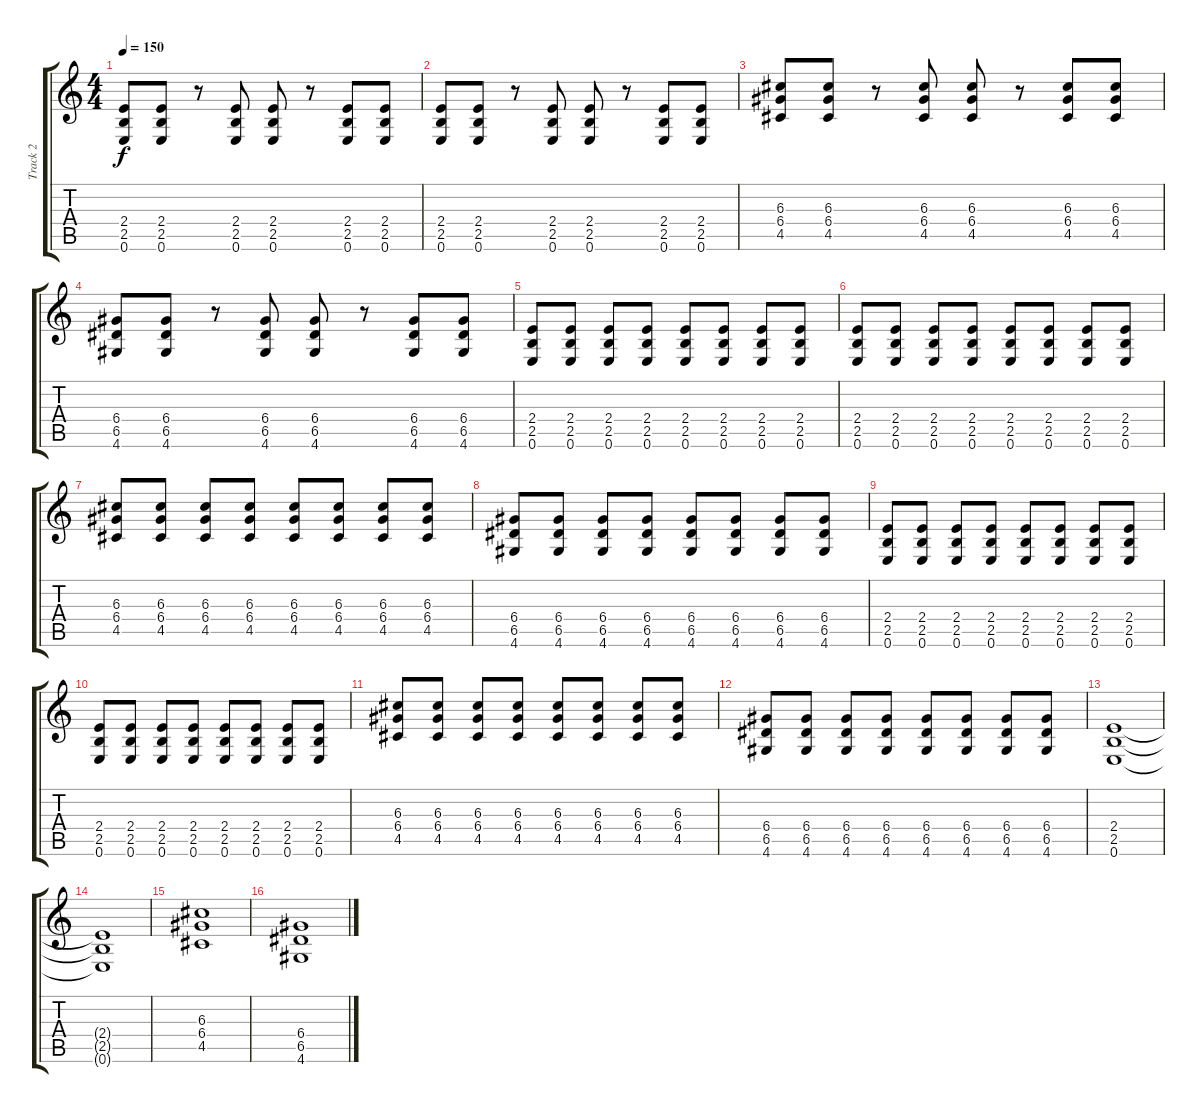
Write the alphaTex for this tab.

\track ("Track 2" "Track 2") {instrument distortionguitar}
\staff {score tabs}
\tuning (E4 B3 G3 D3 A2 E2) {hide}
\ts (4 4)
\tempo 150
\clef g2
\ks c
(2.4 2.5 0.6).8{dy f} (2.4 2.5 0.6).8 r.8 (2.4 2.5 0.6).8 (2.4 2.5 0.6).8 r.8 (2.4 2.5 0.6).8 (2.4 2.5 0.6).8 |
(2.4 2.5 0.6).8 (2.4 2.5 0.6).8 r.8 (2.4 2.5 0.6).8 (2.4 2.5 0.6).8 r.8 (2.4 2.5 0.6).8 (2.4 2.5 0.6).8 |
(6.3 6.4 4.5).8 (6.3 6.4 4.5).8 r.8 (6.3 6.4 4.5).8 (6.3 6.4 4.5).8 r.8 (6.3 6.4 4.5).8 (6.3 6.4 4.5).8 |
(6.4 6.5 4.6).8 (6.4 6.5 4.6).8 r.8 (6.4 6.5 4.6).8 (6.4 6.5 4.6).8 r.8 (6.4 6.5 4.6).8 (6.4 6.5 4.6).8 |
(2.4 2.5 0.6).8 (2.4 2.5 0.6).8 (2.4 2.5 0.6).8 (2.4 2.5 0.6).8 (2.4 2.5 0.6).8 (2.4 2.5 0.6).8 (2.4 2.5 0.6).8 (2.4 2.5 0.6).8 |
(2.4 2.5 0.6).8 (2.4 2.5 0.6).8 (2.4 2.5 0.6).8 (2.4 2.5 0.6).8 (2.4 2.5 0.6).8 (2.4 2.5 0.6).8 (2.4 2.5 0.6).8 (2.4 2.5 0.6).8 |
(6.3 6.4 4.5).8 (6.3 6.4 4.5).8 (6.3 6.4 4.5).8 (6.3 6.4 4.5).8 (6.3 6.4 4.5).8 (6.3 6.4 4.5).8 (6.3 6.4 4.5).8 (6.3 6.4 4.5).8 |
(6.4 6.5 4.6).8 (6.4 6.5 4.6).8 (6.4 6.5 4.6).8 (6.4 6.5 4.6).8 (6.4 6.5 4.6).8 (6.4 6.5 4.6).8 (6.4 6.5 4.6).8 (6.4 6.5 4.6).8 |
(2.4 2.5 0.6).8 (2.4 2.5 0.6).8 (2.4 2.5 0.6).8 (2.4 2.5 0.6).8 (2.4 2.5 0.6).8 (2.4 2.5 0.6).8 (2.4 2.5 0.6).8 (2.4 2.5 0.6).8 |
(2.4 2.5 0.6).8 (2.4 2.5 0.6).8 (2.4 2.5 0.6).8 (2.4 2.5 0.6).8 (2.4 2.5 0.6).8 (2.4 2.5 0.6).8 (2.4 2.5 0.6).8 (2.4 2.5 0.6).8 |
(6.3 6.4 4.5).8 (6.3 6.4 4.5).8 (6.3 6.4 4.5).8 (6.3 6.4 4.5).8 (6.3 6.4 4.5).8 (6.3 6.4 4.5).8 (6.3 6.4 4.5).8 (6.3 6.4 4.5).8 |
(6.4 6.5 4.6).8 (6.4 6.5 4.6).8 (6.4 6.5 4.6).8 (6.4 6.5 4.6).8 (6.4 6.5 4.6).8 (6.4 6.5 4.6).8 (6.4 6.5 4.6).8 (6.4 6.5 4.6).8 |
(2.4 2.5 0.6).1 |
(2.4{t} 2.5{t} 0.6{t}).1 |
(6.3 6.4 4.5).1 |
(6.4 6.5 4.6).1
